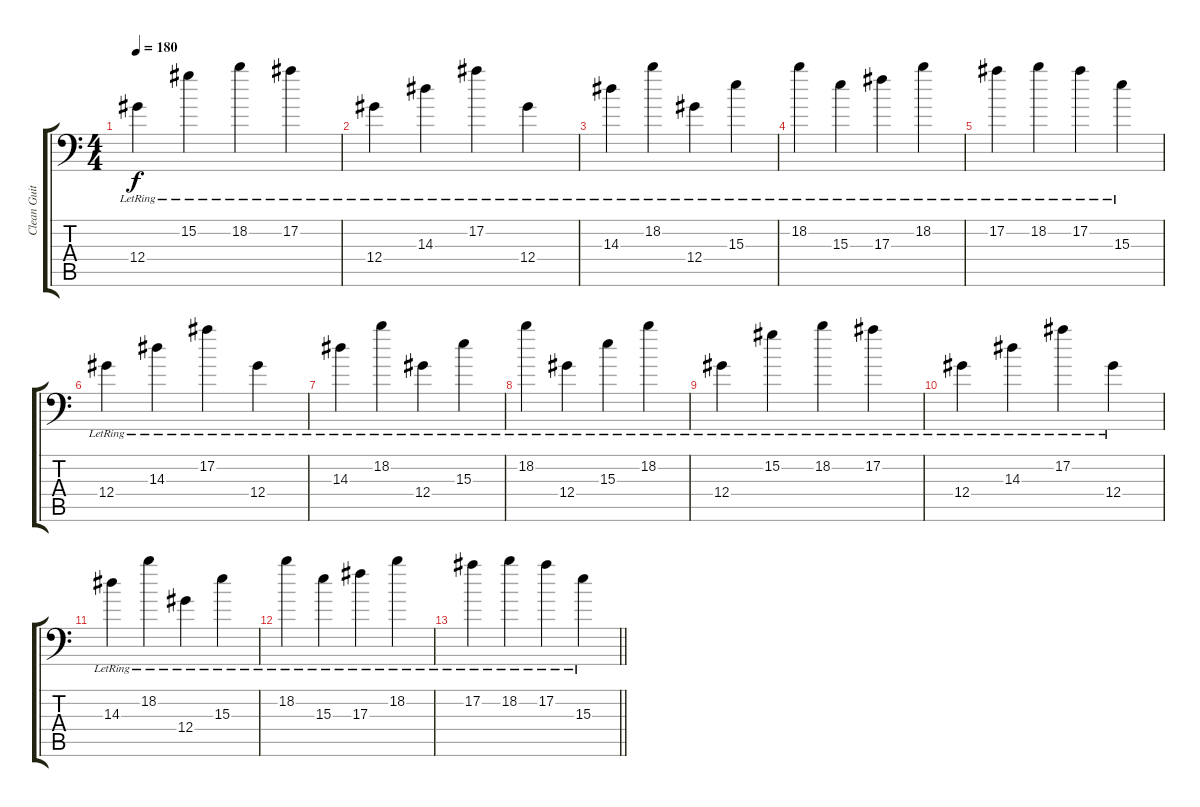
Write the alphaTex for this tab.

\track ("Clean Guitar 2" "Clean Guit") {instrument electricguitarjazz}
\staff {score tabs}
\tuning (Bb3 F3 Db3 Ab2 Eb2 Ab1) {hide}
\ts (4 4)
\tempo 180
\clef f4
\ks c
12.4{lr}.4{dy f} 15.2{lr}.4 18.2{lr}.4 17.2{lr}.4 |
12.4{lr}.4 14.3{lr}.4 17.2{lr}.4 12.4{lr}.4 |
14.3{lr}.4 18.2{lr}.4 12.4{lr}.4 15.3{lr}.4 |
18.2{lr}.4 15.3{lr}.4 17.3{lr}.4 18.2{lr}.4 |
17.2{lr}.4 18.2{lr}.4 17.2{lr}.4 15.3{lr}.4 |
12.4{lr}.4 14.3{lr}.4 17.2{lr}.4 12.4{lr}.4 |
14.3{lr}.4 18.2{lr}.4 12.4{lr}.4 15.3{lr}.4 |
18.2{lr}.4 12.4{lr}.4 15.3{lr}.4 18.2{lr}.4 |
12.4{lr}.4 15.2{lr}.4 18.2{lr}.4 17.2{lr}.4 |
12.4{lr}.4 14.3{lr}.4 17.2{lr}.4 12.4{lr}.4 |
14.3{lr}.4 18.2{lr}.4 12.4{lr}.4 15.3{lr}.4 |
18.2{lr}.4 15.3{lr}.4 17.3{lr}.4 18.2{lr}.4 |
\barLineRight lightlight
17.2{lr}.4 18.2{lr}.4 17.2{lr}.4 15.3{lr}.4
